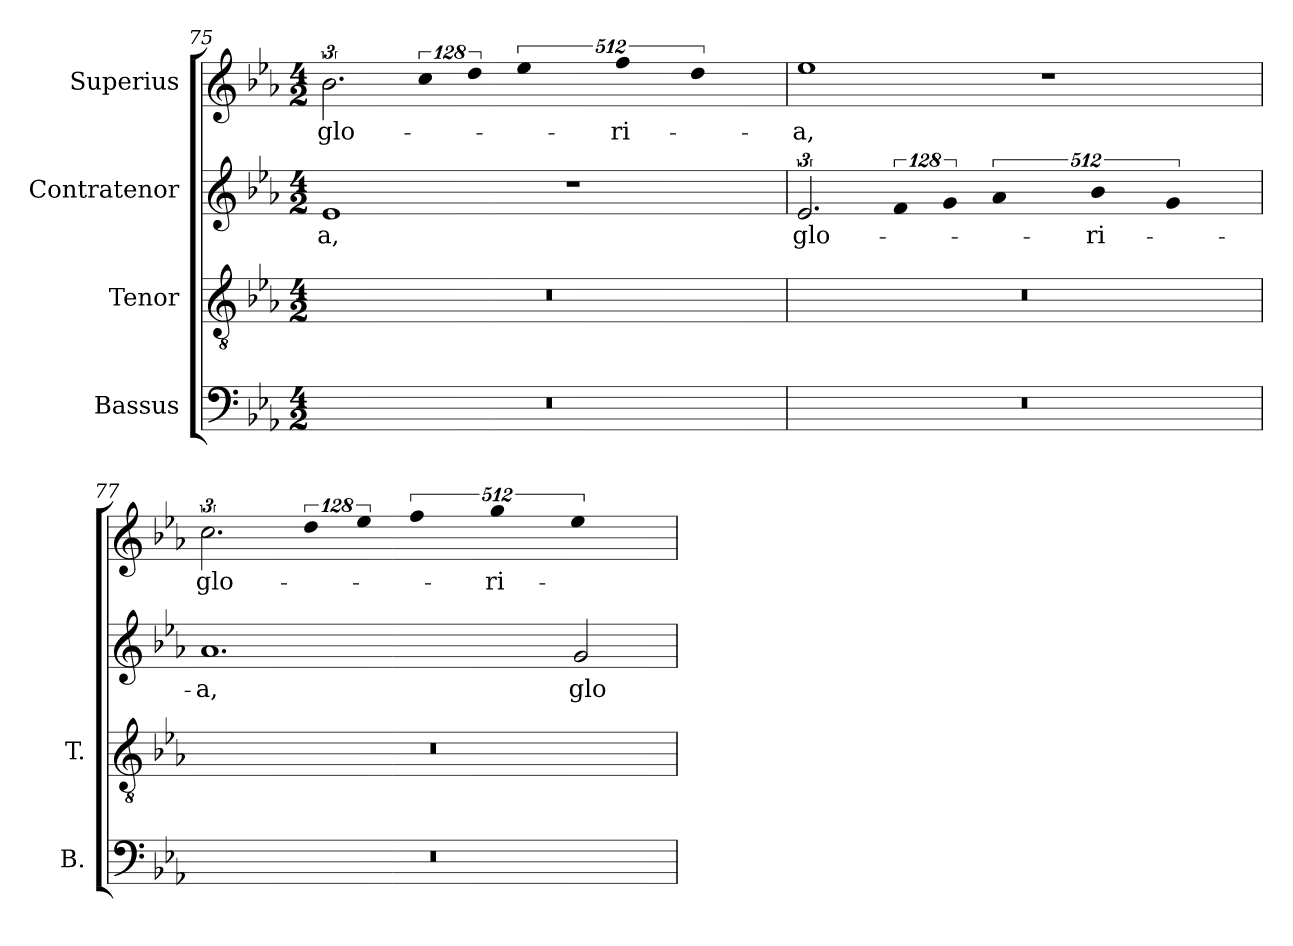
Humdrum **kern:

**kern	**kern	**kern	**text	**kern	**text
*part4	*part3	*part2	*part2	*part1	*part1
*staff4	*staff3	*staff2	*staff2	*staff1	*staff1
*I"Bassus	*I"Tenor	*I"Contratenor	*	*I"Superius	*
*I'B.	*I'T.	*	*	*	*
*clefF4	*clefGv2	*clefG2	*	*clefG2	*
*	*ITrd7c12	*ITrd7c12	*	*	*
*k[b-e-a-]	*k[b-e-a-]	*k[b-e-a-]	*	*k[b-e-a-]	*
*E-:	*E-:	*E-:	*	*E-:	*
*M4/2	*M4/2	*M4/2	*	*M4/2	*
=75	=75	=75	=75	=75	=75
!LO:N:vis=1	!LO:N:vis=1	!	!	!	!
!	!	!	!LO:LY:b:color=#000000	!	!
!	!	!	!	!	!LO:LY:b:color=#000000
0r	0r	1E-i	-a,	3.b-i\	glo-
!	!	!	!	!LO:N:vis=4	!
.	.	.	.	512%85cci\	.
!	!	!	!	!LO:N:vis=2	!
.	.	.	.	512%171ddi\	.
!	!	!	!	!LO:N:vis=2	!
.	.	1r	.	1024%341ee-i\	.
!	!	!	!	!LO:N:vis=2	!
!	!	!	!	!	!LO:LY:b:color=#000000
.	.	.	.	1024%341ffi\	-ri-
!	!	!	!	!LO:N:vis=2	!
.	.	.	.	512%171ddi\	.
=76	=76	=76	=76	=76	=76
!LO:N:vis=1	!LO:N:vis=1	!	!	!	!
!	!	!	!LO:LY:b:color=#000000	!	!
!	!	!	!	!	!LO:LY:b:color=#000000
0r	0r	3.E-i/	glo-	1ee-i	-a,
!	!	!LO:N:vis=4	!	!	!
.	.	512%85Fi/	.	.	.
!	!	!LO:N:vis=2	!	!	!
.	.	512%171Gi/	.	.	.
!	!	!LO:N:vis=2	!	!	!
.	.	1024%341A-i/	.	1r	.
!	!	!LO:N:vis=2	!	!	!
!	!	!	!LO:LY:b:color=#000000	!	!
.	.	1024%341B-i\	-ri-	.	.
!	!	!LO:N:vis=2	!	!	!
.	.	512%171Gi/	.	.	.
=77	=77	=77	=77	=77	=77
!LO:N:vis=1	!LO:N:vis=1	!	!	!	!
!	!	!	!LO:LY:b:color=#000000	!	!
!	!	!	!	!	!LO:LY:b:color=#000000
0r	0r	1.A-i	-a,	3.cci\	glo-
!	!	!	!	!LO:N:vis=4	!
.	.	.	.	512%85ddi\	.
!	!	!	!	!LO:N:vis=2	!
.	.	.	.	512%171ee-i\	.
!	!	!	!	!LO:N:vis=2	!
.	.	.	.	1024%341ffi\	.
!	!	!	!	!LO:N:vis=2	!
!	!	!	!	!	!LO:LY:b:color=#000000
.	.	.	.	1024%341ggi\	-ri-
!	!	!	!LO:LY:b:color=#000000	!	!
.	.	2Gi/	glo-	.	.
!	!	!	!	!LO:N:vis=2	!
.	.	.	.	512%171ee-i\	.
=	=	=	=	=	=
*-	*-	*-	*-	*-	*-
